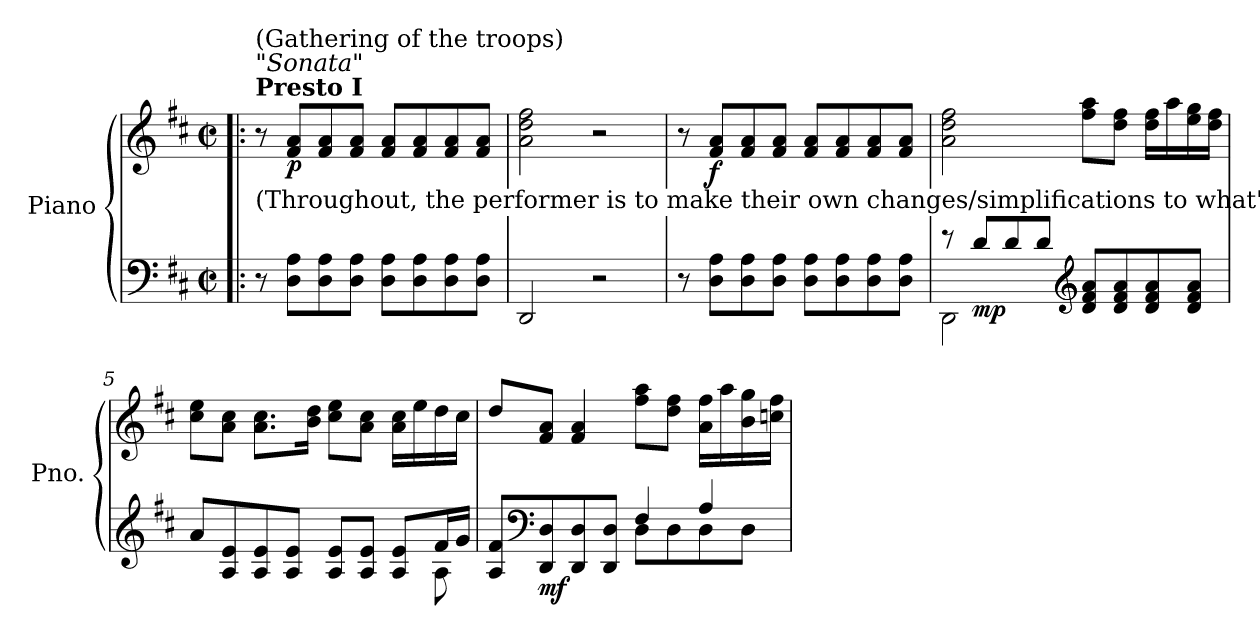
**kern	**kern	**dynam
*part1	*part1	*part1
*staff2	*staff1	*staff1/2
*I"Piano	*	*
*I'Pno.	*	*
*clefF4	*clefG2	*
*k[f#c#]	*k[f#c#]	*
*M2/2	*M2/2	*
*met(c|)	*met(c|)	*
=1!|:	=1!|:	=1!|:
!	!LO:TX:a:B:t=Presto I	!
!	!LO:TX:a:i:t="Sonata"	!
!	!LO:TX:a:t=(Gathering of the troops)	!
!	!LO:TX:b:t=(Throughout, the performer is to make their own changes/simplifications to what's written down; the score is mainly just a transcription)	!
8r	8r	.
!	!	!LO:DY:b
8D\ 8A\L	8f#/ 8a/L	p
8D\ 8A\	8f#/ 8a/	.
8D\ 8A\J	8f#/ 8a/J	.
8D\ 8A\L	8f#/ 8a/L	.
8D\ 8A\	8f#/ 8a/	.
8D\ 8A\	8f#/ 8a/	.
8D\ 8A\J	8f#/ 8a/J	.
=2	=2	=2
2DD/	2a\ 2dd\ 2ff#\	.
2r	2r	.
=3	=3	=3
8r	8r	.
!	!	!LO:DY:b
8D\ 8A\L	8f#/ 8a/L	f
8D\ 8A\	8f#/ 8a/	.
8D\ 8A\J	8f#/ 8a/J	.
8D\ 8A\L	8f#/ 8a/L	.
8D\ 8A\	8f#/ 8a/	.
8D\ 8A\	8f#/ 8a/	.
8D\ 8A\J	8f#/ 8a/J	.
=4	=4	=4
*^	*	*
8r	2DD\	2a\ 2dd\ 2ff#\	.
!	!	!	!LO:DY:b=2
8d/L	.	.	mp
8d/	.	.	.
8d/J	.	.	.
*clefG2	*	*	*
8d/ 8f#/ 8a/L	2ryy	8ff#\ 8aa\L	.
8d/ 8f#/ 8a/	.	8dd\ 8ff#\J	.
8d/ 8f#/ 8a/	.	16dd\ 16ff#\LL	.
.	.	16aa\	.
8d/ 8f#/ 8a/J	.	16ee\ 16gg\	.
.	.	16dd\ 16ff#\JJ	.
=5	=5	=5	=5
8a/L	2..ryy	8cc#\ 8ee\L	.
8A/ 8e/	.	8a\ 8cc#\J	.
8A/ 8e/	.	8.a\ 8.cc#\L	.
8A/ 8e/J	.	.	.
.	.	16b\ 16dd\Jk	.
8A/ 8e/L	.	8cc#\ 8ee\L	.
8A/ 8e/J	.	8a\ 8cc#\J	.
8A/ 8e/L	.	16a\ 16cc#\LL	.
.	.	16ee\	.
16f#/L	8A\	16dd\	.
16g/JJ	.	16cc#\JJ	.
!!LO:LB:g=z
=6	=6	=6	=6
8A/ 8f#/L	2ryy	8dd/L	.
*clefF4	*	*	*
!	!	!	!LO:DY:b=2
8DD/ 8D/	.	8f#/ 8a/J	mf
8DD/ 8D/	.	4f#/ 4a/	.
8DD/ 8D/J	.	.	.
4F#/	8D\L	8ff#\ 8aa\L	.
.	8D\	8dd\ 8ff#\J	.
4A/	8D\	16a\ 16ff#\LL	.
.	.	16aa\	.
.	8D\J	16b\ 16gg\	.
.	.	16ccn\ 16ff#\JJ	.
*v	*v	*	*
=	=	=
*-	*-	*-
